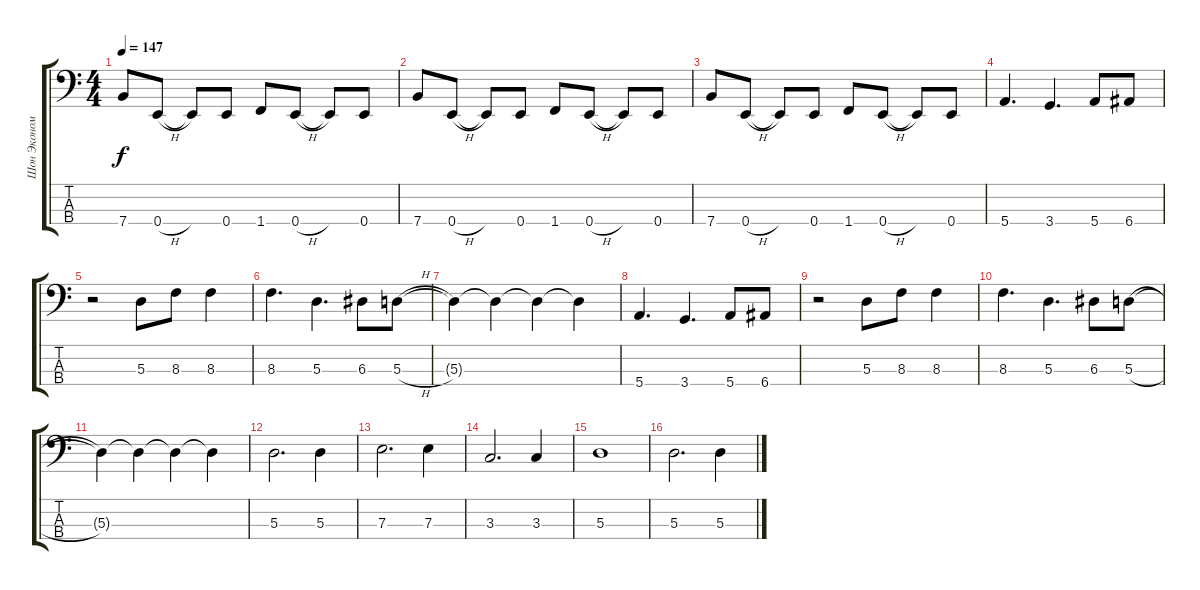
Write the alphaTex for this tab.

\track ("Шон Экономаки" "Шон Эконом") {instrument electricbasspick}
\staff {score tabs}
\tuning (G2 D2 A1 E1) {hide}
\ts (4 4)
\tempo 147
\clef f4
\ks c
7.4.8{dy f} 0.4{h}.8 0.4{t}.8 0.4.8 1.4.8 0.4{h}.8 0.4{t}.8 0.4.8 |
7.4.8 0.4{h}.8 0.4{t}.8 0.4.8 1.4.8 0.4{h}.8 0.4{t}.8 0.4.8 |
7.4.8 0.4{h}.8 0.4{t}.8 0.4.8 1.4.8 0.4{h}.8 0.4{t}.8 0.4.8 |
5.4.4{d} 3.4.4{d} 5.4.8 6.4.8 |
r.2 5.3.8 8.3.8 8.3.4 |
8.3.4{d} 5.3.4{d} 6.3.8 5.3{h}.8 |
5.3{t}.4 5.3{t}.4 5.3{t}.4 5.3{t}.4 |
5.4.4{d} 3.4.4{d} 5.4.8 6.4.8 |
r.2 5.3.8 8.3.8 8.3.4 |
8.3.4{d} 5.3.4{d} 6.3.8 5.3{h}.8 |
5.3{t}.4 5.3{t}.4 5.3{t}.4 5.3{t}.4 |
5.3.2{d} 5.3.4 |
7.3.2{d} 7.3.4 |
3.3.2{d} 3.3.4 |
5.3.1 |
5.3.2{d} 5.3.4
